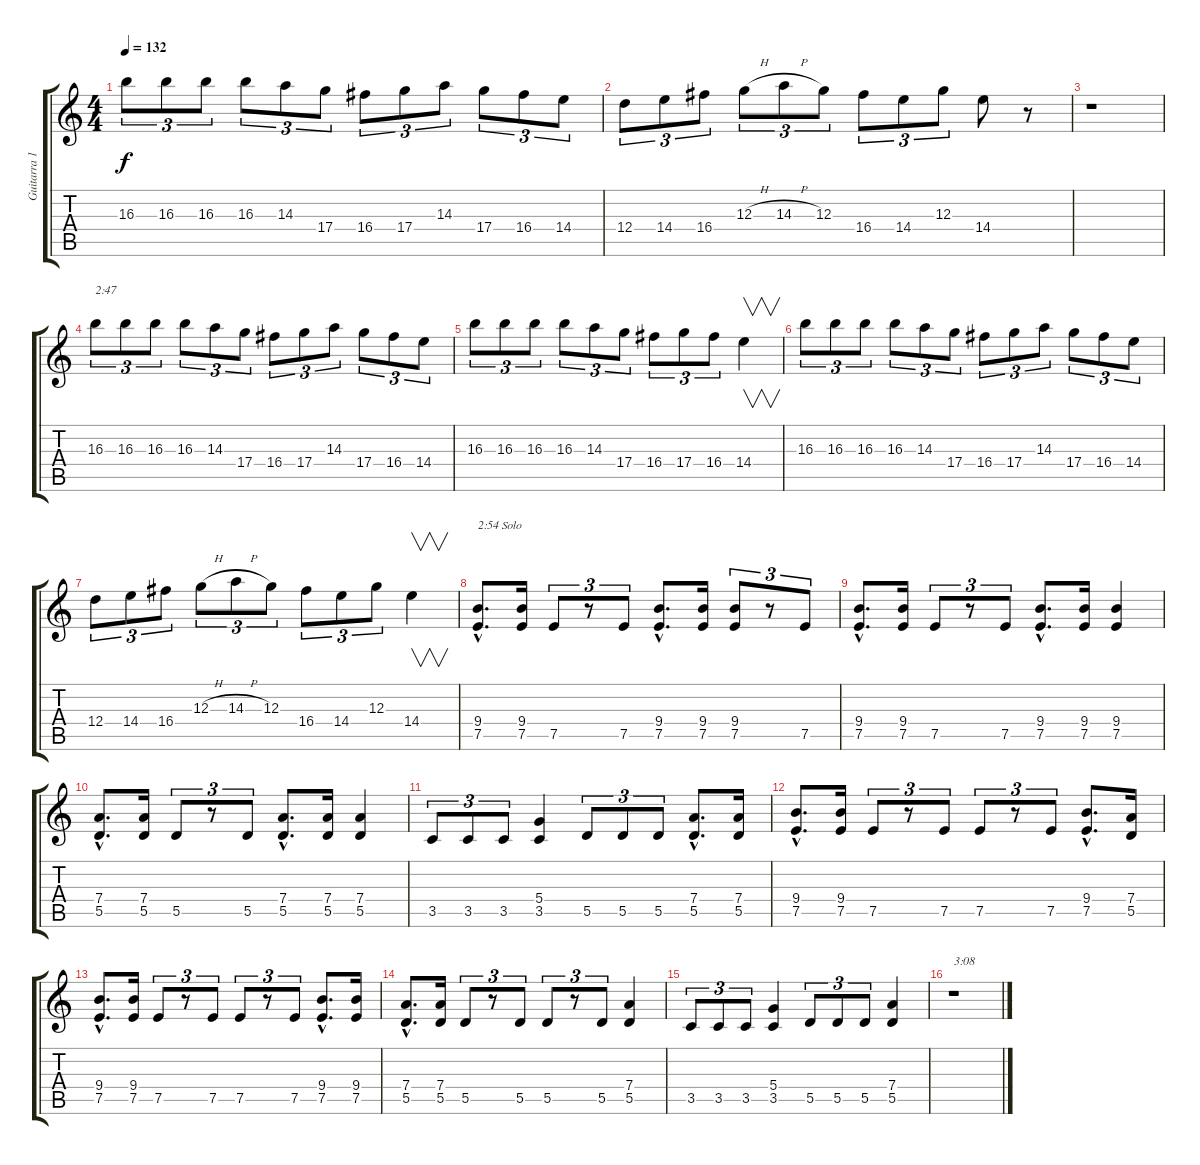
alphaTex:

\track ("Guitarra 1" "Guitarra 1") {instrument distortionguitar}
\staff {score tabs}
\tuning (E4 B3 G3 D3 A2 E2) {hide}
\ts (4 4)
\tempo 132
\clef g2
\ks c
16.3.8{tu (3 2) dy f} 16.3.8{tu (3 2)} 16.3.8{tu (3 2)} 16.3.8{tu (3 2)} 14.3.8{tu (3 2)} 17.4.8{tu (3 2)} 16.4.8{tu (3 2)} 17.4.8{tu (3 2)} 14.3.8{tu (3 2)} 17.4.8{tu (3 2)} 16.4.8{tu (3 2)} 14.4.8{tu (3 2)} |
12.4.8{tu (3 2)} 14.4.8{tu (3 2)} 16.4.8{tu (3 2)} 12.3{h}.8{tu (3 2)} 14.3{h}.8{tu (3 2)} 12.3.8{tu (3 2)} 16.4.8{tu (3 2)} 14.4.8{tu (3 2)} 12.3.8{tu (3 2)} 14.4.8 r.8 |
r.1 |
16.3.8{tu (3 2) txt "2:47"} 16.3.8{tu (3 2)} 16.3.8{tu (3 2)} 16.3.8{tu (3 2)} 14.3.8{tu (3 2)} 17.4.8{tu (3 2)} 16.4.8{tu (3 2)} 17.4.8{tu (3 2)} 14.3.8{tu (3 2)} 17.4.8{tu (3 2)} 16.4.8{tu (3 2)} 14.4.8{tu (3 2)} |
16.3.8{tu (3 2)} 16.3.8{tu (3 2)} 16.3.8{tu (3 2)} 16.3.8{tu (3 2)} 14.3.8{tu (3 2)} 17.4.8{tu (3 2)} 16.4.8{tu (3 2)} 17.4.8{tu (3 2)} 16.4.8{tu (3 2)} 14.4.4{v} |
16.3.8{tu (3 2)} 16.3.8{tu (3 2)} 16.3.8{tu (3 2)} 16.3.8{tu (3 2)} 14.3.8{tu (3 2)} 17.4.8{tu (3 2)} 16.4.8{tu (3 2)} 17.4.8{tu (3 2)} 14.3.8{tu (3 2)} 17.4.8{tu (3 2)} 16.4.8{tu (3 2)} 14.4.8{tu (3 2)} |
12.4.8{tu (3 2)} 14.4.8{tu (3 2)} 16.4.8{tu (3 2)} 12.3{h}.8{tu (3 2)} 14.3{h}.8{tu (3 2)} 12.3.8{tu (3 2)} 16.4.8{tu (3 2)} 14.4.8{tu (3 2)} 12.3.8{tu (3 2)} 14.4.4{v} |
(9.4{hac} 7.5{hac}).8{d txt "2:54 Solo"} (9.4 7.5).16 7.5.8{tu (3 2)} r.8{tu (3 2)} 7.5.8{tu (3 2)} (9.4{hac} 7.5{hac}).8{d} (9.4 7.5).16 (9.4 7.5).8{tu (3 2)} r.8{tu (3 2)} 7.5.8{tu (3 2)} |
(9.4{hac} 7.5{hac}).8{d} (9.4 7.5).16 7.5.8{tu (3 2)} r.8{tu (3 2)} 7.5.8{tu (3 2)} (9.4{hac} 7.5{hac}).8{d} (9.4 7.5).16 (9.4 7.5).4 |
(7.4{hac} 5.5{hac}).8{d} (7.4 5.5).16 5.5.8{tu (3 2)} r.8{tu (3 2)} 5.5.8{tu (3 2)} (7.4{hac} 5.5{hac}).8{d} (7.4 5.5).16 (7.4 5.5).4 |
3.5.8{tu (3 2)} 3.5.8{tu (3 2)} 3.5.8{tu (3 2)} (5.4 3.5).4 5.5.8{tu (3 2)} 5.5.8{tu (3 2)} 5.5.8{tu (3 2)} (7.4{hac} 5.5{hac}).8{d} (7.4 5.5).16 |
(9.4{hac} 7.5{hac}).8{d} (9.4 7.5).16 7.5.8{tu (3 2)} r.8{tu (3 2)} 7.5.8{tu (3 2)} 7.5.8{tu (3 2)} r.8{tu (3 2)} 7.5.8{tu (3 2)} (9.4{hac} 7.5{hac}).8{d} (7.4 5.5).16 |
(9.4{hac} 7.5{hac}).8{d} (9.4 7.5).16 7.5.8{tu (3 2)} r.8{tu (3 2)} 7.5.8{tu (3 2)} 7.5.8{tu (3 2)} r.8{tu (3 2)} 7.5.8{tu (3 2)} (9.4{hac} 7.5{hac}).8{d} (9.4 7.5).16 |
(7.4{hac} 5.5{hac}).8{d} (7.4 5.5).16 5.5.8{tu (3 2)} r.8{tu (3 2)} 5.5.8{tu (3 2)} 5.5.8{tu (3 2)} r.8{tu (3 2)} 5.5.8{tu (3 2)} (7.4 5.5).4 |
3.5.8{tu (3 2)} 3.5.8{tu (3 2)} 3.5.8{tu (3 2)} (5.4 3.5).4 5.5.8{tu (3 2)} 5.5.8{tu (3 2)} 5.5.8{tu (3 2)} (7.4 5.5).4 |
r.1{txt "3:08"}
